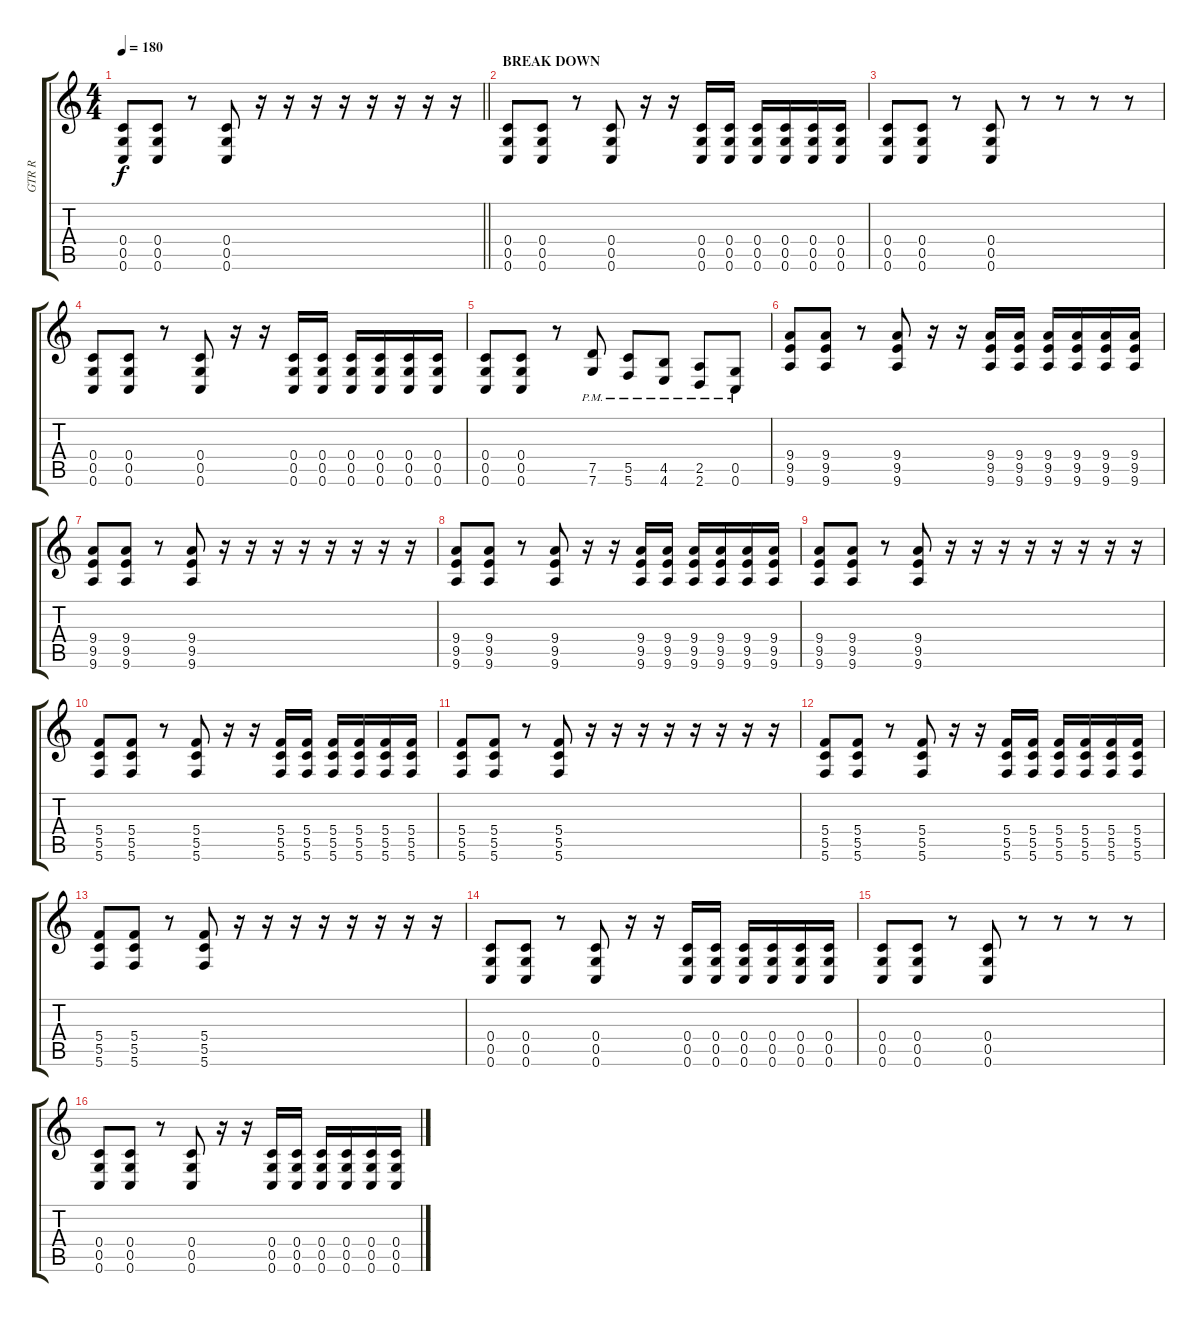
\track ("GTR R" "GTR R") {instrument distortionguitar}
\staff {score tabs}
\tuning (D4 A3 F3 C3 G2 C2) {hide}
\ts (4 4)
\tempo 180
\clef g2
\barLineRight lightlight
\ks c
(0.4 0.5 0.6).8{dy f} (0.4 0.5 0.6).8 r.8 (0.4 0.5 0.6).8 r.16 r.16 r.16 r.16 r.16 r.16 r.16 r.16 |
\section ("" "BREAK DOWN")
(0.4 0.5 0.6).8 (0.4 0.5 0.6).8 r.8 (0.4 0.5 0.6).8 r.16 r.16 (0.4 0.5 0.6).16 (0.4 0.5 0.6).16 (0.4 0.5 0.6).16 (0.4 0.5 0.6).16 (0.4 0.5 0.6).16 (0.4 0.5 0.6).16 |
(0.4 0.5 0.6).8 (0.4 0.5 0.6).8 r.8 (0.4 0.5 0.6).8 r.8 r.8 r.8 r.8 |
(0.4 0.5 0.6).8 (0.4 0.5 0.6).8 r.8 (0.4 0.5 0.6).8 r.16 r.16 (0.4 0.5 0.6).16 (0.4 0.5 0.6).16 (0.4 0.5 0.6).16 (0.4 0.5 0.6).16 (0.4 0.5 0.6).16 (0.4 0.5 0.6).16 |
(0.4 0.5 0.6).8 (0.4 0.5 0.6).8 r.8 (7.5{pm} 7.6{pm}).8 (5.5{pm} 5.6{pm}).8 (4.5{pm} 4.6{pm}).8 (2.5{pm} 2.6{pm}).8 (0.5{pm} 0.6{pm}).8 |
(9.4 9.5 9.6).8 (9.4 9.5 9.6).8 r.8 (9.4 9.5 9.6).8 r.16 r.16 (9.4 9.5 9.6).16 (9.4 9.5 9.6).16 (9.4 9.5 9.6).16 (9.4 9.5 9.6).16 (9.4 9.5 9.6).16 (9.4 9.5 9.6).16 |
(9.4 9.5 9.6).8 (9.4 9.5 9.6).8 r.8 (9.4 9.5 9.6).8 r.16 r.16 r.16 r.16 r.16 r.16 r.16 r.16 |
(9.4 9.5 9.6).8 (9.4 9.5 9.6).8 r.8 (9.4 9.5 9.6).8 r.16 r.16 (9.4 9.5 9.6).16 (9.4 9.5 9.6).16 (9.4 9.5 9.6).16 (9.4 9.5 9.6).16 (9.4 9.5 9.6).16 (9.4 9.5 9.6).16 |
(9.4 9.5 9.6).8 (9.4 9.5 9.6).8 r.8 (9.4 9.5 9.6).8 r.16 r.16 r.16 r.16 r.16 r.16 r.16 r.16 |
(5.4 5.5 5.6).8 (5.4 5.5 5.6).8 r.8 (5.4 5.5 5.6).8 r.16 r.16 (5.4 5.5 5.6).16 (5.4 5.5 5.6).16 (5.4 5.5 5.6).16 (5.4 5.5 5.6).16 (5.4 5.5 5.6).16 (5.4 5.5 5.6).16 |
(5.4 5.5 5.6).8 (5.4 5.5 5.6).8 r.8 (5.4 5.5 5.6).8 r.16 r.16 r.16 r.16 r.16 r.16 r.16 r.16 |
(5.4 5.5 5.6).8 (5.4 5.5 5.6).8 r.8 (5.4 5.5 5.6).8 r.16 r.16 (5.4 5.5 5.6).16 (5.4 5.5 5.6).16 (5.4 5.5 5.6).16 (5.4 5.5 5.6).16 (5.4 5.5 5.6).16 (5.4 5.5 5.6).16 |
(5.4 5.5 5.6).8 (5.4 5.5 5.6).8 r.8 (5.4 5.5 5.6).8 r.16 r.16 r.16 r.16 r.16 r.16 r.16 r.16 |
(0.4 0.5 0.6).8 (0.4 0.5 0.6).8 r.8 (0.4 0.5 0.6).8 r.16 r.16 (0.4 0.5 0.6).16 (0.4 0.5 0.6).16 (0.4 0.5 0.6).16 (0.4 0.5 0.6).16 (0.4 0.5 0.6).16 (0.4 0.5 0.6).16 |
(0.4 0.5 0.6).8 (0.4 0.5 0.6).8 r.8 (0.4 0.5 0.6).8 r.8 r.8 r.8 r.8 |
(0.4 0.5 0.6).8 (0.4 0.5 0.6).8 r.8 (0.4 0.5 0.6).8 r.16 r.16 (0.4 0.5 0.6).16 (0.4 0.5 0.6).16 (0.4 0.5 0.6).16 (0.4 0.5 0.6).16 (0.4 0.5 0.6).16 (0.4 0.5 0.6).16
